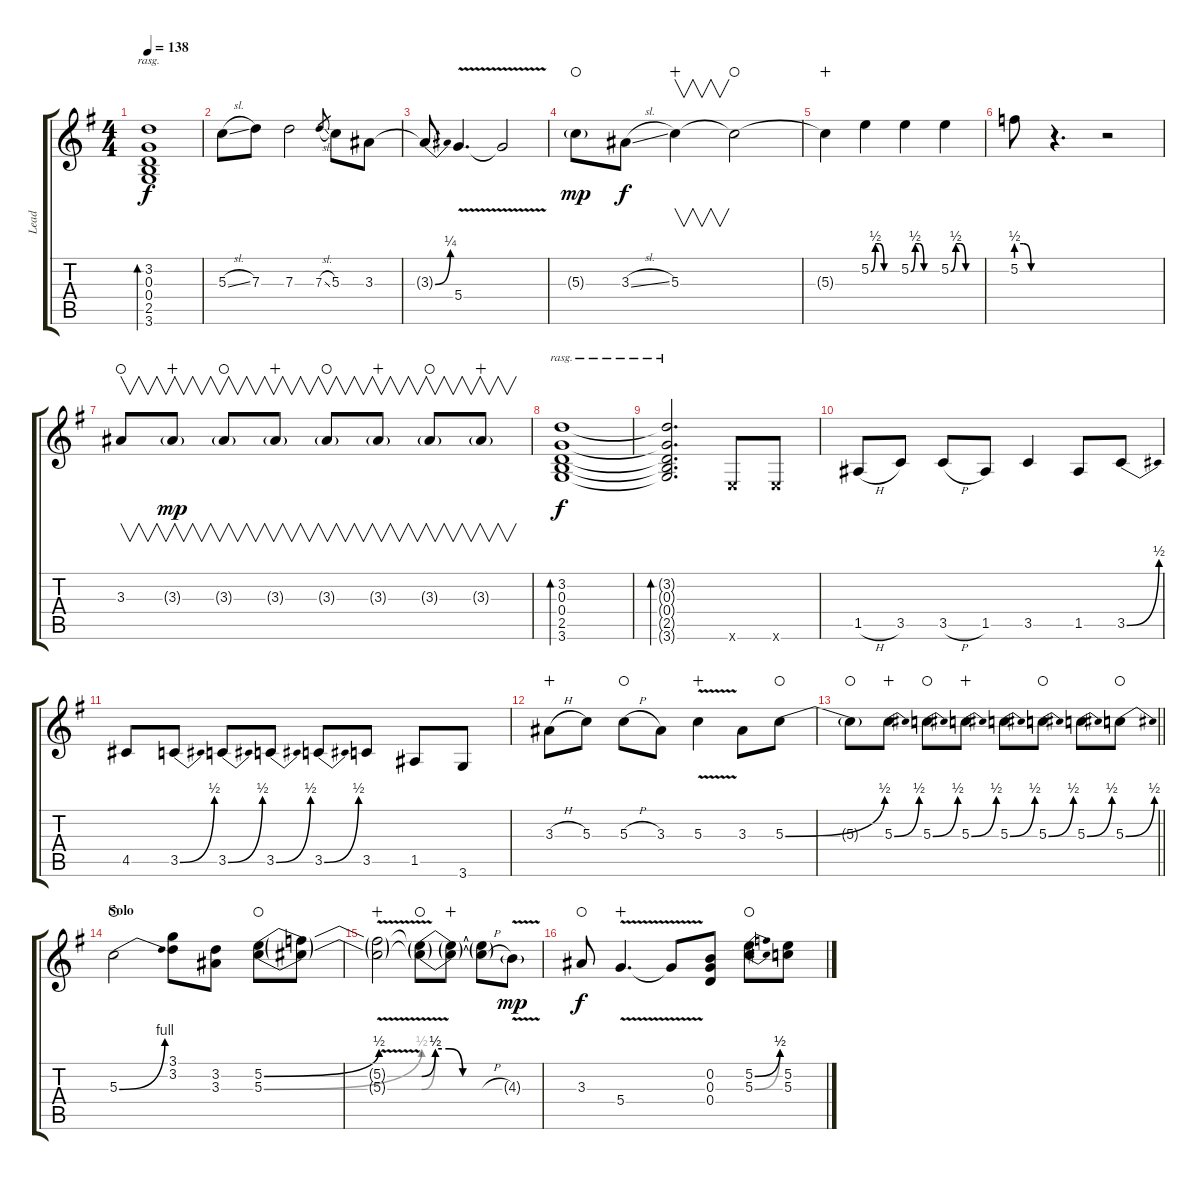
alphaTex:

\track ("Lead" "Lead") {instrument overdrivenguitar}
\staff {score tabs}
\tuning (E4 B3 G3 D3 A2 E2) {hide}
\ts (4 4)
\tempo 138
\clef g2
\ks g
(3.2{t} 0.3{t} 0.4{t} 2.5{t} 3.6{t}).1{bd 480 rasg ii dy f} |
5.3{sl}.8 7.3.8 7.3.2 7.3{sl}.8{gr} 5.3.8 3.3.8 |
3.3{be (bend 0 0 60 1) t}.8 5.4{v}.4{d} 5.4{t}.2 |
5.3{g}.8{dy mp waho} 3.3{sl}.8{dy f} 5.3.4{v wahc} 5.3{t}.2{waho} |
5.3{t}.4{wahc} 5.2{be (custom 0 0 10 2 20 2 30 0 60 0)}.4 5.2{be (custom 0 0 10 2 20 2 30 0 60 0)}.4 5.2{be (custom 0 0 10 2 20 2 30 0 60 0)}.4 |
5.2{be (custom 0 2 15 2 30 0 60 0)}.8 r.4{d} r.2 |
3.3.8{v waho} 3.3{g}.8{v dy mp wahc} 3.3{g}.8{v waho} 3.3{g}.8{v wahc} 3.3{g}.8{v waho} 3.3{g}.8{v wahc} 3.3{g}.8{v waho} 3.3{g}.8{v wahc} |
(3.2 0.3 0.4 2.5 3.6).1{bd 480 rasg ii dy f} |
(3.2{t} 0.3{t} 0.4{t} 2.5{t} 3.6{t}).2{d bd 480 rasg ii} 0.6{x}.8 0.6{x}.8 |
1.5{h}.8 3.5.8 3.5{h}.8 1.5.8 3.5.4 1.5.8 3.5{be (bend 0 0 60 2)}.8 |
4.5.8 3.5{be (bend 0 0 60 2)}.8 3.5{be (bend 0 0 60 2)}.8 3.5{be (bend 0 0 60 2)}.8 3.5{be (bend 0 0 60 2)}.8 3.5.8 1.5.8 3.6.8 |
3.3{h}.8{wahc} 5.3.8 5.3{h}.8{waho} 3.3.8 5.3{v}.4{wahc} 3.3.8 5.3{be (bend 0 0 60 2)}.8{waho} |
\barLineRight lightlight
5.3{t}.8{waho} 5.3{be (bend 0 0 60 2)}.8{wahc} 5.3{be (bend 0 0 60 2)}.8{waho} 5.3{be (bend 0 0 60 2)}.8{wahc} 5.3{be (bend 0 0 60 2)}.8 5.3{be (bend 0 0 60 2)}.8{waho} 5.3{be (bend 0 0 60 2)}.8 5.3{be (bend 0 0 60 2)}.8{waho} |
\section ("" "Solo")
5.3{be (bend 0 0 60 4)}.2{waho} (3.1 3.2).8 (3.2 3.3).8 (5.2{be (bend 0 0 60 2)} 5.3{be (bend 0 0 60 2)}).8{waho} (5.2{t} 5.3{t}).8 |
(5.2{v t} 5.3{t}).2{wahc} (5.2{be (custom 0 0 10 2 20 2 30 0 60 0) t} 5.3{be (custom 0 0 10 2 20 2 30 0 60 0) t}).8{waho} (5.2{t} 5.3{t}).8{wahc} (5.2{t} 5.3{h t}).8 4.3{v g}.8{dy mp} |
3.3.8{dy f waho} 5.4{v}.4{d wahc} 5.4{t}.8 (0.2 0.3 0.4).8 (5.2{be (bend 0 0 60 2)} 5.3{be (bend 0 0 60 2)}).8{waho} (5.2 5.3).8
